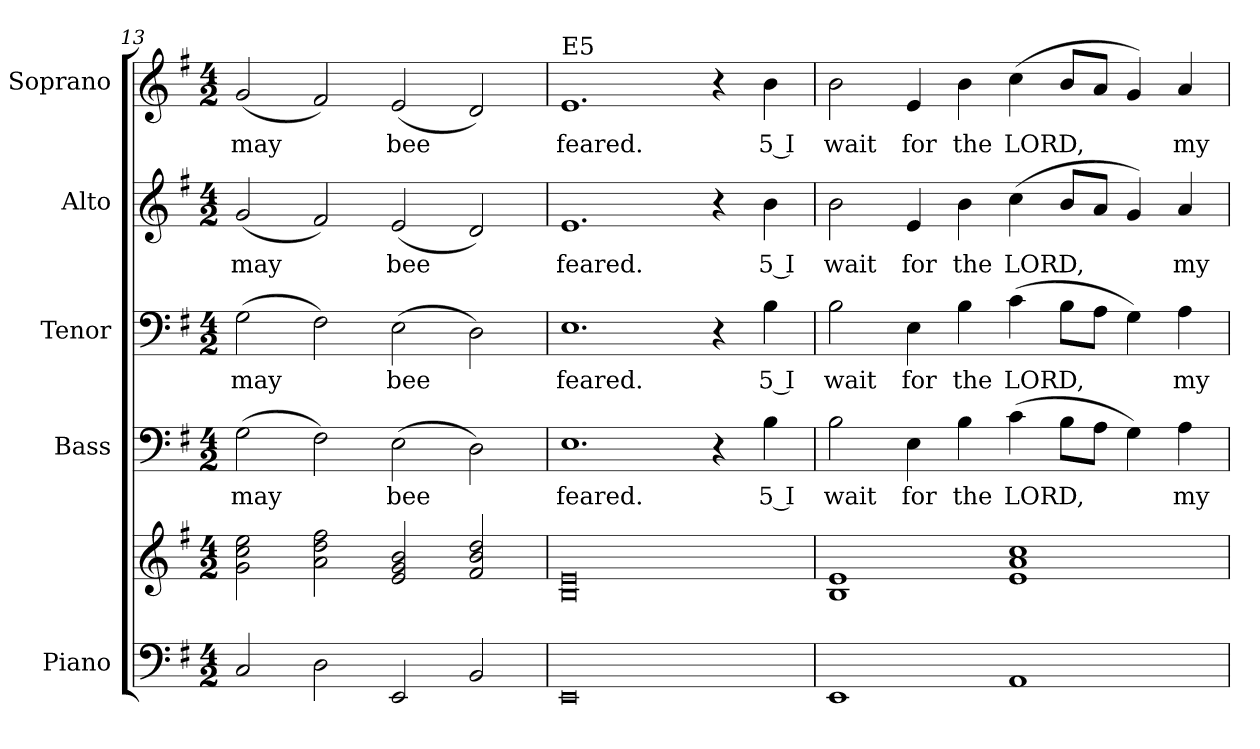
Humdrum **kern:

**kern	**kern	**kern	**text	**kern	**text	**kern	**text	**kern	**text
*part5	*part5	*part4	*part4	*part3	*part3	*part2	*part2	*part1	*part1
*staff6	*staff5	*staff4	*staff4	*staff3	*staff3	*staff2	*staff2	*staff1	*staff1
*I"Piano	*	*I"Bass	*	*I"Tenor	*	*I"Alto	*	*I"Soprano	*
*I'Pno.	*	*I'B.	*	*I'T.	*	*I'A.	*	*I'S.	*
!!LO:PB:g=z
*clefF4	*clefG2	*clefF4	*	*clefF4	*	*clefG2	*	*clefG2	*
*k[f#]	*k[f#]	*k[f#]	*	*k[f#]	*	*k[f#]	*	*k[f#]	*
*G:	*G:	*G:	*	*G:	*	*G:	*	*G:	*
*M4/2	*M4/2	*M4/2	*	*M4/2	*	*M4/2	*	*M4/2	*
=13	=13	=13	=13	=13	=13	=13	=13	=13	=13
!	!	!	!LO:LY:b:color=#000000	!	!	!	!	!	!
!	!	!	!	!	!LO:LY:b:color=#000000	!	!	!	!
!	!	!	!	!	!	!	!LO:LY:b:color=#000000	!	!
!	!	!	!	!	!	!	!	!	!LO:LY:b:color=#000000
2Ci/	2gi\ 2cci 2eei	(2Gi\	may	(2Gi\	may	(2gi/	may	(2gi/	may
2Di\	2ai\ 2ddi 2ff#i	2F#i\)	.	2F#i\)	.	2f#i/)	.	2f#i/)	.
!	!	!	!LO:LY:b:color=#000000	!	!	!	!	!	!
!	!	!	!	!	!LO:LY:b:color=#000000	!	!	!	!
!	!	!	!	!	!	!	!LO:LY:b:color=#000000	!	!
!	!	!	!	!	!	!	!	!	!LO:LY:b:color=#000000
2EEi/	2ei/ 2gi 2bi	(2Ei\	bee	(2Ei\	bee	(2ei/	bee	(2ei/	bee
2BBi/	2f#i/ 2bi 2ddi	2Di\)	.	2Di\)	.	2di/)	.	2di/)	.
=14	=14	=14	=14	=14	=14	=14	=14	=14	=14
!	!	!	!LO:LY:b:color=#000000	!	!	!	!	!	!
!	!	!	!	!	!LO:LY:b:color=#000000	!	!	!	!
!	!	!	!	!	!	!	!LO:LY:b:color=#000000	!	!
!	!	!	!	!	!	!	!	!LO:TX:a:t=E5	!
!	!	!	!	!	!	!	!	!	!LO:LY:b:color=#000000
0EEi	0Bi 0ei	1.Ei	feared.	1.Ei	feared.	1.ei	feared.	1.ei	feared.
.	.	4r	.	4r	.	4r	.	4r	.
!	!	!	!LO:LY:b:color=#000000	!	!	!	!	!	!
!	!	!	!	!	!LO:LY:b:color=#000000	!	!	!	!
!	!	!	!	!	!	!	!LO:LY:b:color=#000000	!	!
!	!	!	!	!	!	!	!	!	!LO:LY:b:color=#000000
.	.	4Bi\	5 I	4Bi\	5 I	4bi\	5 I	4bi\	5 I
!!LO:PB:g=z
=15	=15	=15	=15	=15	=15	=15	=15	=15	=15
!	!	!	!LO:LY:b:color=#000000	!	!	!	!	!	!
!	!	!	!	!	!LO:LY:b:color=#000000	!	!	!	!
!	!	!	!	!	!	!	!LO:LY:b:color=#000000	!	!
!	!	!	!	!	!	!	!	!	!LO:LY:b:color=#000000
1EEi	1Bi 1ei	2Bi\	wait	2Bi\	wait	2bi\	wait	2bi\	wait
!	!	!	!LO:LY:b:color=#000000	!	!	!	!	!	!
!	!	!	!	!	!LO:LY:b:color=#000000	!	!	!	!
!	!	!	!	!	!	!	!LO:LY:b:color=#000000	!	!
!	!	!	!	!	!	!	!	!	!LO:LY:b:color=#000000
.	.	4Ei\	for	4Ei\	for	4ei/	for	4ei/	for
!	!	!	!LO:LY:b:color=#000000	!	!	!	!	!	!
!	!	!	!	!	!LO:LY:b:color=#000000	!	!	!	!
!	!	!	!	!	!	!	!LO:LY:b:color=#000000	!	!
!	!	!	!	!	!	!	!	!	!LO:LY:b:color=#000000
.	.	4Bi\	the	4Bi\	the	4bi\	the	4bi\	the
!	!	!	!LO:LY:b:color=#000000	!	!	!	!	!	!
!	!	!	!	!	!LO:LY:b:color=#000000	!	!	!	!
!	!	!	!	!	!	!	!LO:LY:b:color=#000000	!	!
!	!	!	!	!	!	!	!	!	!LO:LY:b:color=#000000
1AAi	1ei 1ai 1cci	(4ci\	LORD,	(4ci\	LORD,	(4cci\	LORD,	(4cci\	LORD,
.	.	8Bi\L	.	8Bi\L	.	8bi/L	.	8bi/L	.
.	.	8Ai\J	.	8Ai\J	.	8ai/J	.	8ai/J	.
.	.	4Gi\)	.	4Gi\)	.	4gi/)	.	4gi/)	.
!	!	!	!LO:LY:b:color=#000000	!	!	!	!	!	!
!	!	!	!	!	!LO:LY:b:color=#000000	!	!	!	!
!	!	!	!	!	!	!	!LO:LY:b:color=#000000	!	!
!	!	!	!	!	!	!	!	!	!LO:LY:b:color=#000000
.	.	4Ai\	my	4Ai\	my	4ai/	my	4ai/	my
=	=	=	=	=	=	=	=	=	=
*-	*-	*-	*-	*-	*-	*-	*-	*-	*-
